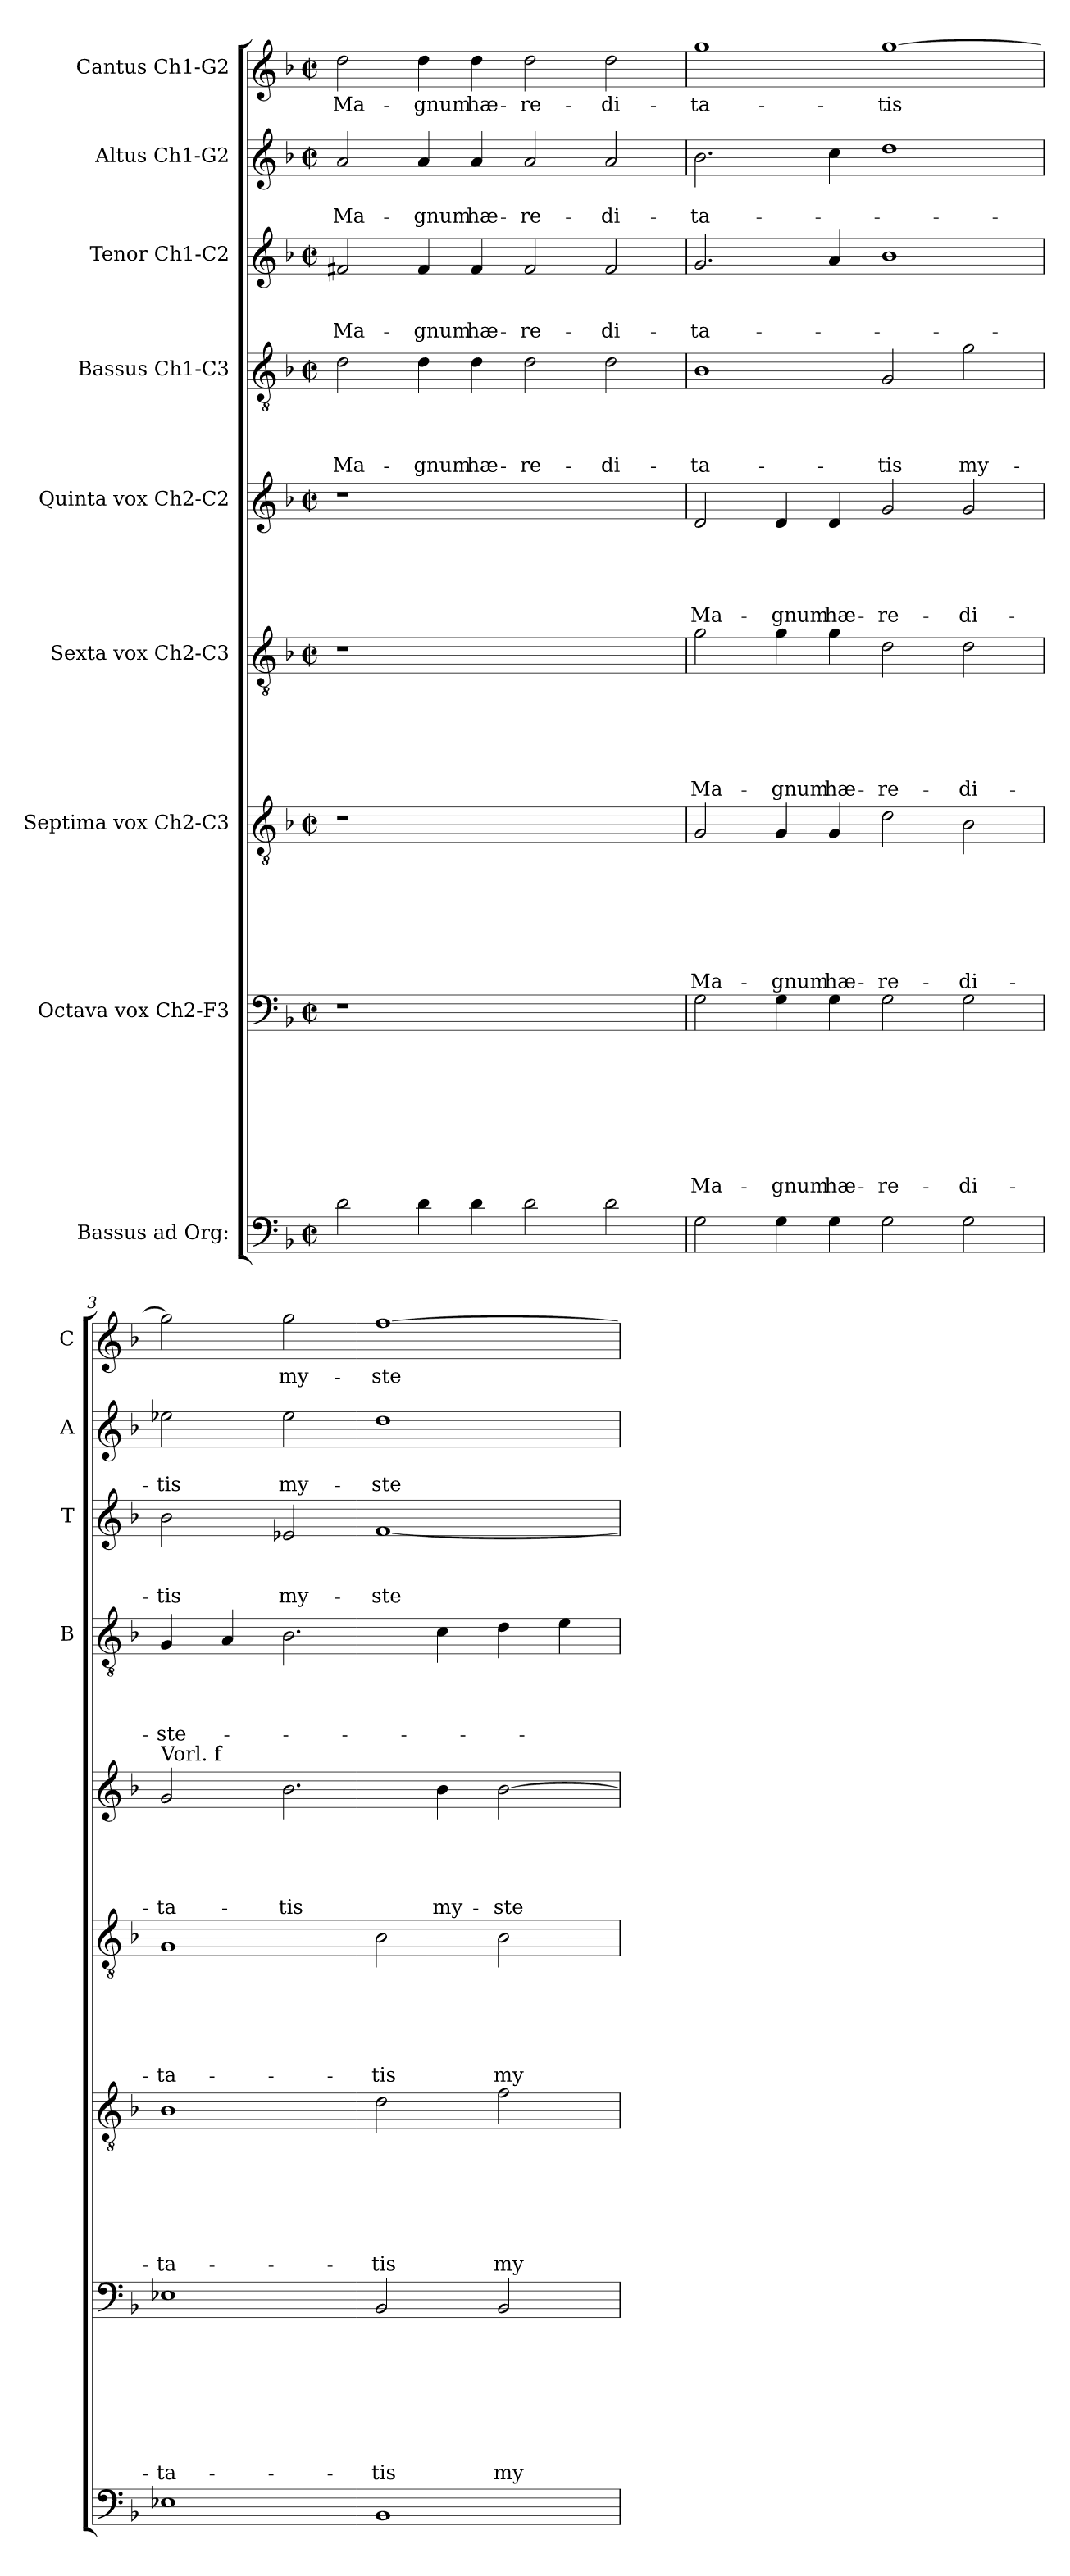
**kern	**kern	**text	**text	**text	**text	**text	**text	**text	**text	**kern	**text	**text	**text	**text	**text	**text	**text	**kern	**text	**text	**text	**text	**text	**text	**kern	**text	**text	**text	**text	**text	**kern	**text	**text	**text	**text	**kern	**text	**text	**text	**kern	**text	**text	**kern	**text
*part9	*part8	*part8	*part8	*part8	*part8	*part8	*part8	*part8	*part8	*part7	*part7	*part7	*part7	*part7	*part7	*part7	*part7	*part6	*part6	*part6	*part6	*part6	*part6	*part6	*part5	*part5	*part5	*part5	*part5	*part5	*part4	*part4	*part4	*part4	*part4	*part3	*part3	*part3	*part3	*part2	*part2	*part2	*part1	*part1
*staff9	*staff8	*staff8	*staff8	*staff8	*staff8	*staff8	*staff8	*staff8	*staff8	*staff7	*staff7	*staff7	*staff7	*staff7	*staff7	*staff7	*staff7	*staff6	*staff6	*staff6	*staff6	*staff6	*staff6	*staff6	*staff5	*staff5	*staff5	*staff5	*staff5	*staff5	*staff4	*staff4	*staff4	*staff4	*staff4	*staff3	*staff3	*staff3	*staff3	*staff2	*staff2	*staff2	*staff1	*staff1
*I"Bassus ad Org:	*I"Octava vox Ch2-F3	*	*	*	*	*	*	*	*	*I"Septima vox Ch2-C3	*	*	*	*	*	*	*	*I"Sexta vox Ch2-C3	*	*	*	*	*	*	*I"Quinta vox Ch2-C2	*	*	*	*	*	*I"Bassus Ch1-C3	*	*	*	*	*I"Tenor Ch1-C2	*	*	*	*I"Altus Ch1-G2	*	*	*I"Cantus Ch1-G2	*
*	*	*	*	*	*	*	*	*	*	*	*	*	*	*	*	*	*	*	*	*	*	*	*	*	*	*	*	*	*	*	*I'B	*	*	*	*	*I'T	*	*	*	*I'A	*	*	*I'C	*
*clefF4	*clefF4	*	*	*	*	*	*	*	*	*clefGv2	*	*	*	*	*	*	*	*clefGv2	*	*	*	*	*	*	*clefG2	*	*	*	*	*	*clefGv2	*	*	*	*	*clefG2	*	*	*	*clefG2	*	*	*clefG2	*
*k[b-]	*k[b-]	*	*	*	*	*	*	*	*	*k[b-]	*	*	*	*	*	*	*	*k[b-]	*	*	*	*	*	*	*k[b-]	*	*	*	*	*	*k[b-]	*	*	*	*	*k[b-]	*	*	*	*k[b-]	*	*	*k[b-]	*
*F:	*F:	*	*	*	*	*	*	*	*	*F:	*	*	*	*	*	*	*	*F:	*	*	*	*	*	*	*F:	*	*	*	*	*	*F:	*	*	*	*	*F:	*	*	*	*F:	*	*	*F:	*
*M2/2	*M2/2	*	*	*	*	*	*	*	*	*M2/2	*	*	*	*	*	*	*	*M2/2	*	*	*	*	*	*	*M2/2	*	*	*	*	*	*M2/2	*	*	*	*	*M2/2	*	*	*	*M2/2	*	*	*M2/2	*
*met(c|)	*met(c|)	*	*	*	*	*	*	*	*	*met(c|)	*	*	*	*	*	*	*	*met(c|)	*	*	*	*	*	*	*met(c|)	*	*	*	*	*	*met(c|)	*	*	*	*	*met(c|)	*	*	*	*met(c|)	*	*	*met(c|)	*
=1	=1	=1	=1	=1	=1	=1	=1	=1	=1	=1	=1	=1	=1	=1	=1	=1	=1	=1	=1	=1	=1	=1	=1	=1	=1	=1	=1	=1	=1	=1	=1	=1	=1	=1	=1	=1	=1	=1	=1	=1	=1	=1	=1	=1
!	!	!	!	!	!	!	!	!	!	!	!	!	!	!	!	!	!	!	!	!	!	!	!	!	!	!	!	!	!	!	!	!	!	!	!LO:LY:b	!	!	!	!LO:LY:b	!	!	!LO:LY:b	!	!LO:LY:b
2d\	1r	.	.	.	.	.	.	.	.	1r	.	.	.	.	.	.	.	1r	.	.	.	.	.	.	1r	.	.	.	.	.	2d\	.	.	.	Ma-	2f#X/	.	.	Ma-	2a/	.	Ma-	2dd\	Ma-
!	!	!	!	!	!	!	!	!	!	!	!	!	!	!	!	!	!	!	!	!	!	!	!	!	!	!	!	!	!	!	!	!	!	!	!LO:LY:b	!	!	!	!LO:LY:b	!	!	!LO:LY:b	!	!LO:LY:b
4d\	.	.	.	.	.	.	.	.	.	.	.	.	.	.	.	.	.	.	.	.	.	.	.	.	.	.	.	.	.	.	4d\	.	.	.	-gnum	4f#/	.	.	-gnum	4a/	.	-gnum	4dd\	-gnum
!	!	!	!	!	!	!	!	!	!	!	!	!	!	!	!	!	!	!	!	!	!	!	!	!	!	!	!	!	!	!	!	!	!	!	!LO:LY:b	!	!	!	!LO:LY:b	!	!	!LO:LY:b	!	!LO:LY:b
4d\	.	.	.	.	.	.	.	.	.	.	.	.	.	.	.	.	.	.	.	.	.	.	.	.	.	.	.	.	.	.	4d\	.	.	.	hæ-	4f#/	.	.	hæ-	4a/	.	hæ-	4dd\	hæ-
!	!	!	!	!	!	!	!	!	!	!	!	!	!	!	!	!	!	!	!	!	!	!	!	!	!	!	!	!	!	!	!	!	!	!	!LO:LY:b	!	!	!	!LO:LY:b	!	!	!LO:LY:b	!	!LO:LY:b
2d\	1ryy	.	.	.	.	.	.	.	.	1ryy	.	.	.	.	.	.	.	1ryy	.	.	.	.	.	.	1ryy	.	.	.	.	.	2d\	.	.	.	-re-	2f#/	.	.	-re-	2a/	.	-re-	2dd\	-re-
!	!	!	!	!	!	!	!	!	!	!	!	!	!	!	!	!	!	!	!	!	!	!	!	!	!	!	!	!	!	!	!	!	!	!	!LO:LY:b	!	!	!	!LO:LY:b	!	!	!LO:LY:b	!	!LO:LY:b
2d\	.	.	.	.	.	.	.	.	.	.	.	.	.	.	.	.	.	.	.	.	.	.	.	.	.	.	.	.	.	.	2d\	.	.	.	-di-	2f#/	.	.	-di-	2a/	.	-di-	2dd\	-di-
=2	=2	=2	=2	=2	=2	=2	=2	=2	=2	=2	=2	=2	=2	=2	=2	=2	=2	=2	=2	=2	=2	=2	=2	=2	=2	=2	=2	=2	=2	=2	=2	=2	=2	=2	=2	=2	=2	=2	=2	=2	=2	=2	=2	=2
!	!	!	!	!	!	!	!	!	!LO:LY:b	!	!	!	!	!	!	!	!LO:LY:b	!	!	!	!	!	!	!LO:LY:b	!	!	!	!	!	!LO:LY:b	!	!	!	!	!LO:LY:b	!	!	!	!LO:LY:b	!	!	!LO:LY:b	!	!LO:LY:b
2G\	2G\	.	.	.	.	.	.	.	Ma-	2G/	.	.	.	.	.	.	Ma-	2g\	.	.	.	.	.	Ma-	2d/	.	.	.	.	Ma-	1B-	.	.	.	-ta-	2.g/	.	.	-ta-	2.b-\	.	-ta-	1gg	-ta-
!	!	!	!	!	!	!	!	!	!LO:LY:b	!	!	!	!	!	!	!	!LO:LY:b	!	!	!	!	!	!	!LO:LY:b	!	!	!	!	!	!LO:LY:b	!	!	!	!	!	!	!	!	!	!	!	!	!	!
4G\	4G\	.	.	.	.	.	.	.	-gnum	4G/	.	.	.	.	.	.	-gnum	4g\	.	.	.	.	.	-gnum	4d/	.	.	.	.	-gnum	.	.	.	.	.	.	.	.	.	.	.	.	.	.
!	!	!	!	!	!	!	!	!	!LO:LY:b	!	!	!	!	!	!	!	!LO:LY:b	!	!	!	!	!	!	!LO:LY:b	!	!	!	!	!	!LO:LY:b	!	!	!	!	!	!	!	!	!	!	!	!	!	!
4G\	4G\	.	.	.	.	.	.	.	hæ-	4G/	.	.	.	.	.	.	hæ-	4g\	.	.	.	.	.	hæ-	4d/	.	.	.	.	hæ-	.	.	.	.	.	4a/	.	.	.	4cc\	.	.	.	.
!	!	!	!	!	!	!	!	!	!LO:LY:b	!	!	!	!	!	!	!	!LO:LY:b	!	!	!	!	!	!	!LO:LY:b	!	!	!	!	!	!LO:LY:b	!	!	!	!	!LO:LY:b	!	!	!	!	!	!	!	!	!LO:LY:b
2G\	2G\	.	.	.	.	.	.	.	-re-	2d\	.	.	.	.	.	.	-re-	2d\	.	.	.	.	.	-re-	2g/	.	.	.	.	-re-	2G/	.	.	.	-tis	1b-	.	.	.	1dd	.	.	[1gg	-tis
!	!	!	!	!	!	!	!	!	!LO:LY:b	!	!	!	!	!	!	!	!LO:LY:b	!	!	!	!	!	!	!LO:LY:b	!	!	!	!	!	!LO:LY:b	!	!	!	!	!LO:LY:b	!	!	!	!	!	!	!	!	!
2G\	2G\	.	.	.	.	.	.	.	-di-	2B-\	.	.	.	.	.	.	-di-	2d\	.	.	.	.	.	-di-	2g/	.	.	.	.	-di-	2g\	.	.	.	my-	.	.	.	.	.	.	.	.	.
=3	=3	=3	=3	=3	=3	=3	=3	=3	=3	=3	=3	=3	=3	=3	=3	=3	=3	=3	=3	=3	=3	=3	=3	=3	=3	=3	=3	=3	=3	=3	=3	=3	=3	=3	=3	=3	=3	=3	=3	=3	=3	=3	=3	=3
!	!	!	!	!	!	!	!	!	!	!	!	!	!	!	!	!	!	!	!	!	!	!	!	!	!LO:TX:a:t=Vorl. f	!	!	!	!	!	!	!	!	!	!	!	!	!	!	!	!	!	!	!
!	!	!	!	!	!	!	!	!	!LO:LY:b	!	!	!	!	!	!	!	!LO:LY:b	!	!	!	!	!	!	!LO:LY:b	!	!	!	!	!	!LO:LY:b	!	!	!	!	!LO:LY:b	!	!	!	!LO:LY:b	!	!	!LO:LY:b	!	!
1E-X	1E-X	.	.	.	.	.	.	.	-ta-	1B-	.	.	.	.	.	.	-ta-	1G	.	.	.	.	.	-ta-	2g/	.	.	.	.	-ta-	4G/	.	.	.	-ste-	2b-\	.	.	-tis	2ee-X\	.	-tis	2gg\]	.
.	.	.	.	.	.	.	.	.	.	.	.	.	.	.	.	.	.	.	.	.	.	.	.	.	.	.	.	.	.	.	4A/	.	.	.	.	.	.	.	.	.	.	.	.	.
!	!	!	!	!	!	!	!	!	!	!	!	!	!	!	!	!	!	!	!	!	!	!	!	!	!	!	!	!	!	!LO:LY:b	!	!	!	!	!	!	!	!	!LO:LY:b	!	!	!LO:LY:b	!	!LO:LY:b
.	.	.	.	.	.	.	.	.	.	.	.	.	.	.	.	.	.	.	.	.	.	.	.	.	2.b-\	.	.	.	.	-tis	2.B-\	.	.	.	.	2e-X/	.	.	my-	2ee-\	.	my-	2gg\	my-
!	!	!	!	!	!	!	!	!	!LO:LY:b	!	!	!	!	!	!	!	!LO:LY:b	!	!	!	!	!	!	!LO:LY:b	!	!	!	!	!	!	!	!	!	!	!	!	!	!	!LO:LY:b	!	!	!LO:LY:b	!	!LO:LY:b
1BB-	2BB-/	.	.	.	.	.	.	.	-tis	2d\	.	.	.	.	.	.	-tis	2B-\	.	.	.	.	.	-tis	.	.	.	.	.	.	.	.	.	.	.	[1f	.	.	-ste-	1dd	.	-ste-	[1ff	-ste-
!	!	!	!	!	!	!	!	!	!	!	!	!	!	!	!	!	!	!	!	!	!	!	!	!	!	!	!	!	!	!LO:LY:b	!	!	!	!	!	!	!	!	!	!	!	!	!	!
.	.	.	.	.	.	.	.	.	.	.	.	.	.	.	.	.	.	.	.	.	.	.	.	.	4b-\	.	.	.	.	my-	4c\	.	.	.	.	.	.	.	.	.	.	.	.	.
!	!	!	!	!	!	!	!	!	!LO:LY:b	!	!	!	!	!	!	!	!LO:LY:b	!	!	!	!	!	!	!LO:LY:b	!	!	!	!	!	!LO:LY:b	!	!	!	!	!	!	!	!	!	!	!	!	!	!
.	2BB-/	.	.	.	.	.	.	.	my-	2f\	.	.	.	.	.	.	my-	2B-\	.	.	.	.	.	my-	[2b-\	.	.	.	.	-ste-	4d\	.	.	.	.	.	.	.	.	.	.	.	.	.
.	.	.	.	.	.	.	.	.	.	.	.	.	.	.	.	.	.	.	.	.	.	.	.	.	.	.	.	.	.	.	4e\	.	.	.	.	.	.	.	.	.	.	.	.	.
=	=	=	=	=	=	=	=	=	=	=	=	=	=	=	=	=	=	=	=	=	=	=	=	=	=	=	=	=	=	=	=	=	=	=	=	=	=	=	=	=	=	=	=	=
*-	*-	*-	*-	*-	*-	*-	*-	*-	*-	*-	*-	*-	*-	*-	*-	*-	*-	*-	*-	*-	*-	*-	*-	*-	*-	*-	*-	*-	*-	*-	*-	*-	*-	*-	*-	*-	*-	*-	*-	*-	*-	*-	*-	*-
